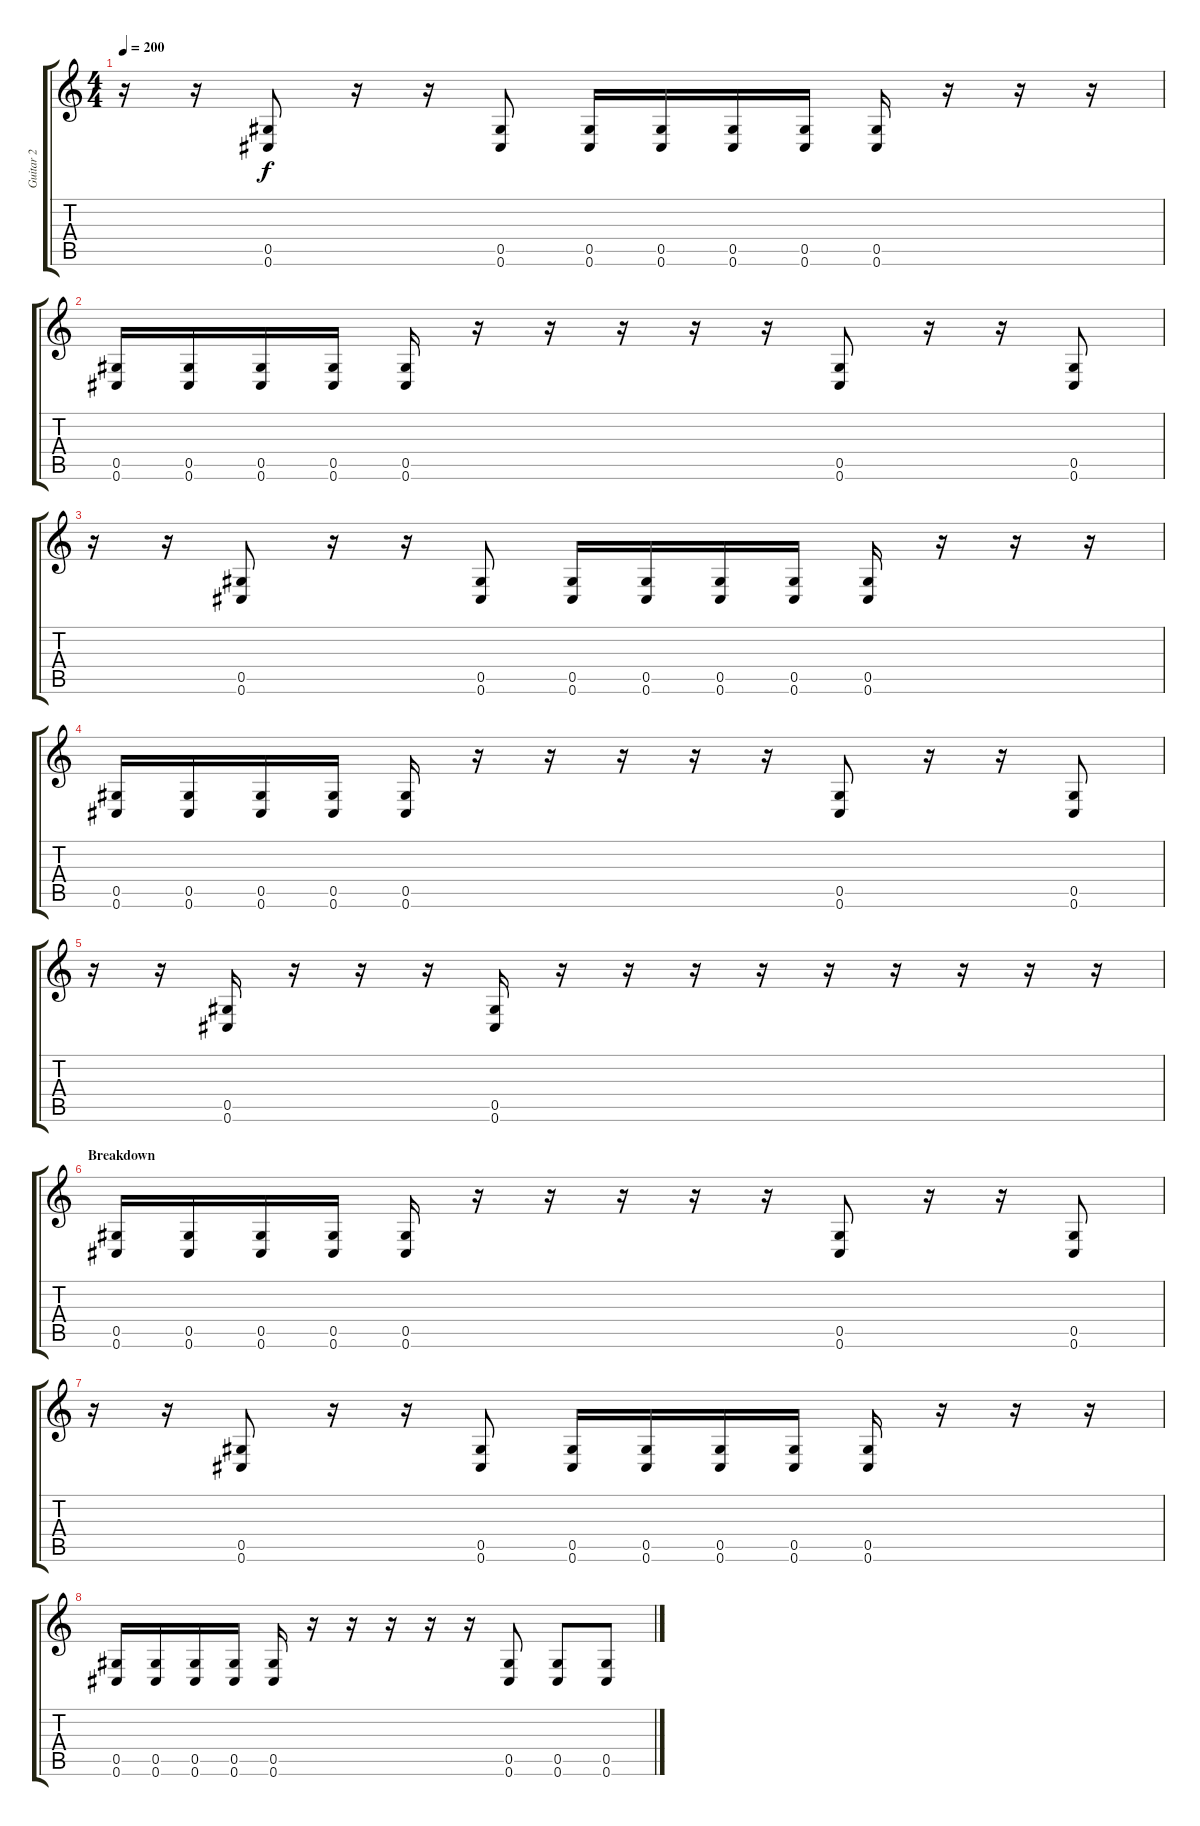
\track ("Guitar 2 " "Guitar 2 ") {instrument overdrivenguitar}
\staff {score tabs}
\tuning (Eb4 Bb3 Gb3 Db3 Ab2 Db2) {hide}
\ts (4 4)
\tempo 200
\clef g2
\ks c
r.16{dy f} r.16 (0.5 0.6).8 r.16 r.16 (0.5 0.6).8 (0.5 0.6).16 (0.5 0.6).16 (0.5 0.6).16 (0.5 0.6).16 (0.5 0.6).16 r.16 r.16 r.16 |
(0.5 0.6).16 (0.5 0.6).16 (0.5 0.6).16 (0.5 0.6).16 (0.5 0.6).16 r.16 r.16 r.16 r.16 r.16 (0.5 0.6).8 r.16 r.16 (0.5 0.6).8 |
r.16 r.16 (0.5 0.6).8 r.16 r.16 (0.5 0.6).8 (0.5 0.6).16 (0.5 0.6).16 (0.5 0.6).16 (0.5 0.6).16 (0.5 0.6).16 r.16 r.16 r.16 |
(0.5 0.6).16 (0.5 0.6).16 (0.5 0.6).16 (0.5 0.6).16 (0.5 0.6).16 r.16 r.16 r.16 r.16 r.16 (0.5 0.6).8 r.16 r.16 (0.5 0.6).8 |
r.16 r.16 (0.5 0.6).16 r.16 r.16 r.16 (0.5 0.6).16 r.16 r.16 r.16 r.16 r.16 r.16 r.16 r.16 r.16 |
\section ("" "Breakdown")
(0.5 0.6).16 (0.5 0.6).16 (0.5 0.6).16 (0.5 0.6).16 (0.5 0.6).16 r.16 r.16 r.16 r.16 r.16 (0.5 0.6).8 r.16 r.16 (0.5 0.6).8 |
r.16 r.16 (0.5 0.6).8 r.16 r.16 (0.5 0.6).8 (0.5 0.6).16 (0.5 0.6).16 (0.5 0.6).16 (0.5 0.6).16 (0.5 0.6).16 r.16 r.16 r.16 |
(0.5 0.6).16 (0.5 0.6).16 (0.5 0.6).16 (0.5 0.6).16 (0.5 0.6).16 r.16 r.16 r.16 r.16 r.16 (0.5 0.6).8 (0.5 0.6).8 (0.5 0.6).8
